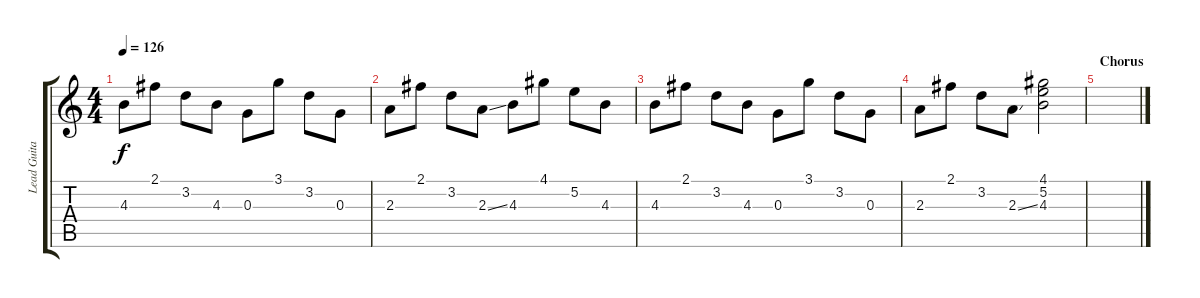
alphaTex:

\track ("Lead Guitar" "Lead Guita") {instrument distortionguitar}
\staff {score tabs}
\tuning (E4 B3 G3 D3 A2 E2) {hide}
\ts (4 4)
\tempo 126
\clef g2
\ks c
4.3.8{dy f} 2.1.8 3.2.8 4.3.8 0.3.8 3.1.8 3.2.8 0.3.8 |
2.3.8 2.1.8 3.2.8 2.3{ss}.8 4.3.8 4.1.8 5.2.8 4.3.8 |
4.3.8 2.1.8 3.2.8 4.3.8 0.3.8 3.1.8 3.2.8 0.3.8 |
2.3.8 2.1.8 3.2.8 2.3{ss}.8 (4.1 5.2 4.3).2 |
\section ("" "Chorus")
